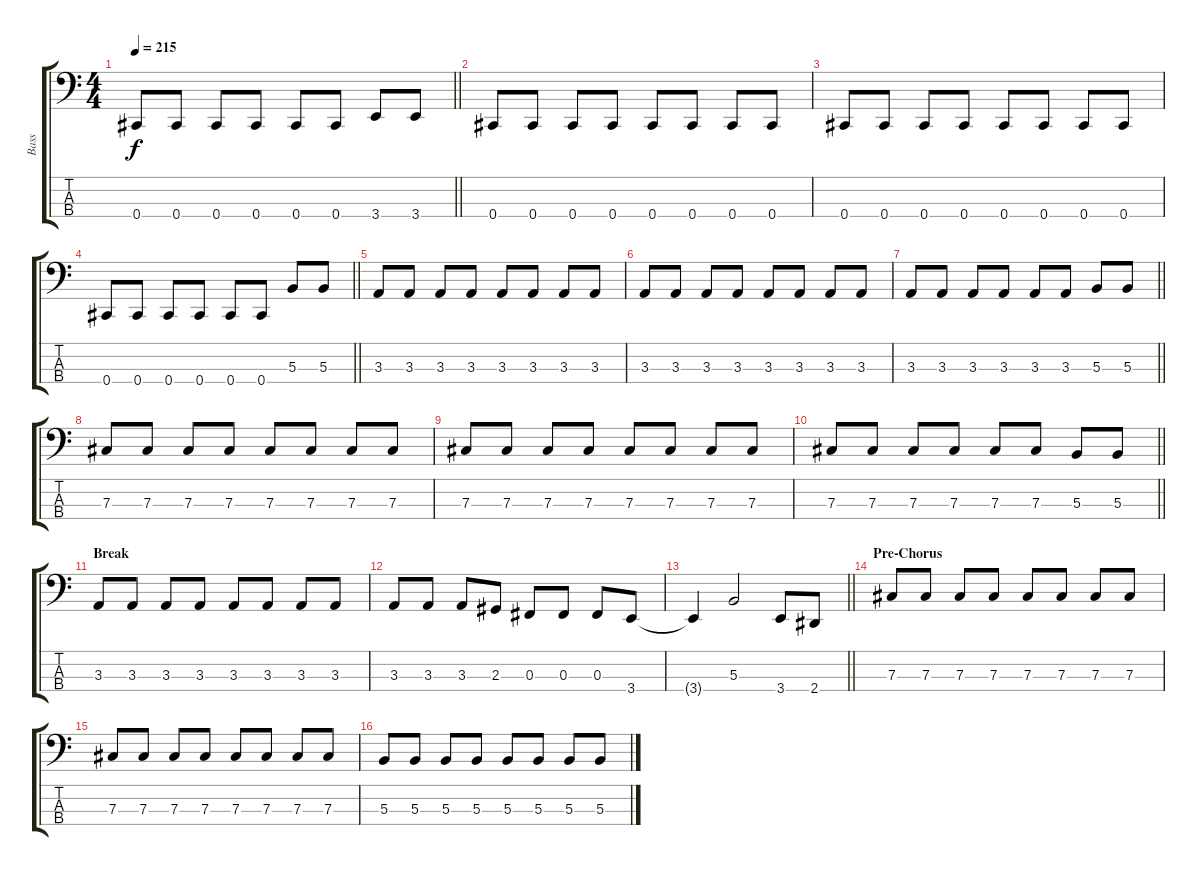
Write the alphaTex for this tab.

\track ("Bass" "Bass") {instrument electricbassfinger}
\staff {score tabs}
\tuning (E2 B1 Gb1 Db1) {hide}
\ts (4 4)
\tempo 215
\clef f4
\barLineRight lightlight
\ks c
0.4.8{dy f} 0.4.8 0.4.8 0.4.8 0.4.8 0.4.8 3.4.8 3.4.8 |
\section ("" "")
0.4.8 0.4.8 0.4.8 0.4.8 0.4.8 0.4.8 0.4.8 0.4.8 |
0.4.8 0.4.8 0.4.8 0.4.8 0.4.8 0.4.8 0.4.8 0.4.8 |
\barLineRight lightlight
0.4.8 0.4.8 0.4.8 0.4.8 0.4.8 0.4.8 5.3.8 5.3.8 |
\section ("" "")
3.3.8 3.3.8 3.3.8 3.3.8 3.3.8 3.3.8 3.3.8 3.3.8 |
3.3.8 3.3.8 3.3.8 3.3.8 3.3.8 3.3.8 3.3.8 3.3.8 |
\barLineRight lightlight
3.3.8 3.3.8 3.3.8 3.3.8 3.3.8 3.3.8 5.3.8 5.3.8 |
\section ("" "")
7.3.8 7.3.8 7.3.8 7.3.8 7.3.8 7.3.8 7.3.8 7.3.8 |
7.3.8 7.3.8 7.3.8 7.3.8 7.3.8 7.3.8 7.3.8 7.3.8 |
\barLineRight lightlight
7.3.8 7.3.8 7.3.8 7.3.8 7.3.8 7.3.8 5.3.8 5.3.8 |
\section ("" "Break")
3.3.8 3.3.8 3.3.8 3.3.8 3.3.8 3.3.8 3.3.8 3.3.8 |
3.3.8 3.3.8 3.3.8 2.3.8 0.3.8 0.3.8 0.3.8 3.4.8 |
\barLineRight lightlight
3.4{t}.4 5.3.2 3.4.8 2.4.8 |
\section ("" "Pre-Chorus")
7.3.8 7.3.8 7.3.8 7.3.8 7.3.8 7.3.8 7.3.8 7.3.8 |
7.3.8 7.3.8 7.3.8 7.3.8 7.3.8 7.3.8 7.3.8 7.3.8 |
5.3.8 5.3.8 5.3.8 5.3.8 5.3.8 5.3.8 5.3.8 5.3.8
